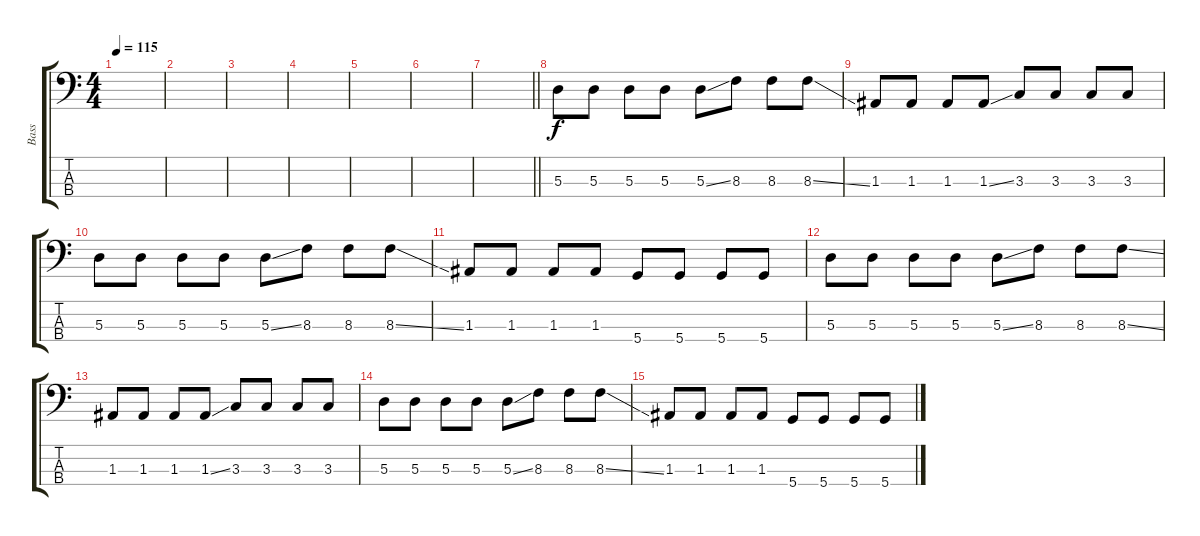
\track ("Bass" "Bass") {instrument electricbassfinger}
\staff {score tabs}
\tuning (G2 D2 A1 D1) {hide}
\ts (4 4)
\tempo 115
\clef f4
\ks c
|
|
|
|
|
|
\barLineRight lightlight
|
\section ("" "")
5.3.8 5.3.8 5.3.8 5.3.8 5.3{ss}.8 8.3.8 8.3.8 8.3{ss}.8 |
1.3.8 1.3.8 1.3.8 1.3{ss}.8 3.3.8 3.3.8 3.3.8 3.3.8 |
5.3.8 5.3.8 5.3.8 5.3.8 5.3{ss}.8 8.3.8 8.3.8 8.3{ss}.8 |
1.3.8 1.3.8 1.3.8 1.3.8 5.4.8 5.4.8 5.4.8 5.4.8 |
5.3.8 5.3.8 5.3.8 5.3.8 5.3{ss}.8 8.3.8 8.3.8 8.3{ss}.8 |
1.3.8 1.3.8 1.3.8 1.3{ss}.8 3.3.8 3.3.8 3.3.8 3.3.8 |
5.3.8 5.3.8 5.3.8 5.3.8 5.3{ss}.8 8.3.8 8.3.8 8.3{ss}.8 |
1.3.8 1.3.8 1.3.8 1.3.8 5.4.8 5.4.8 5.4.8 5.4.8
